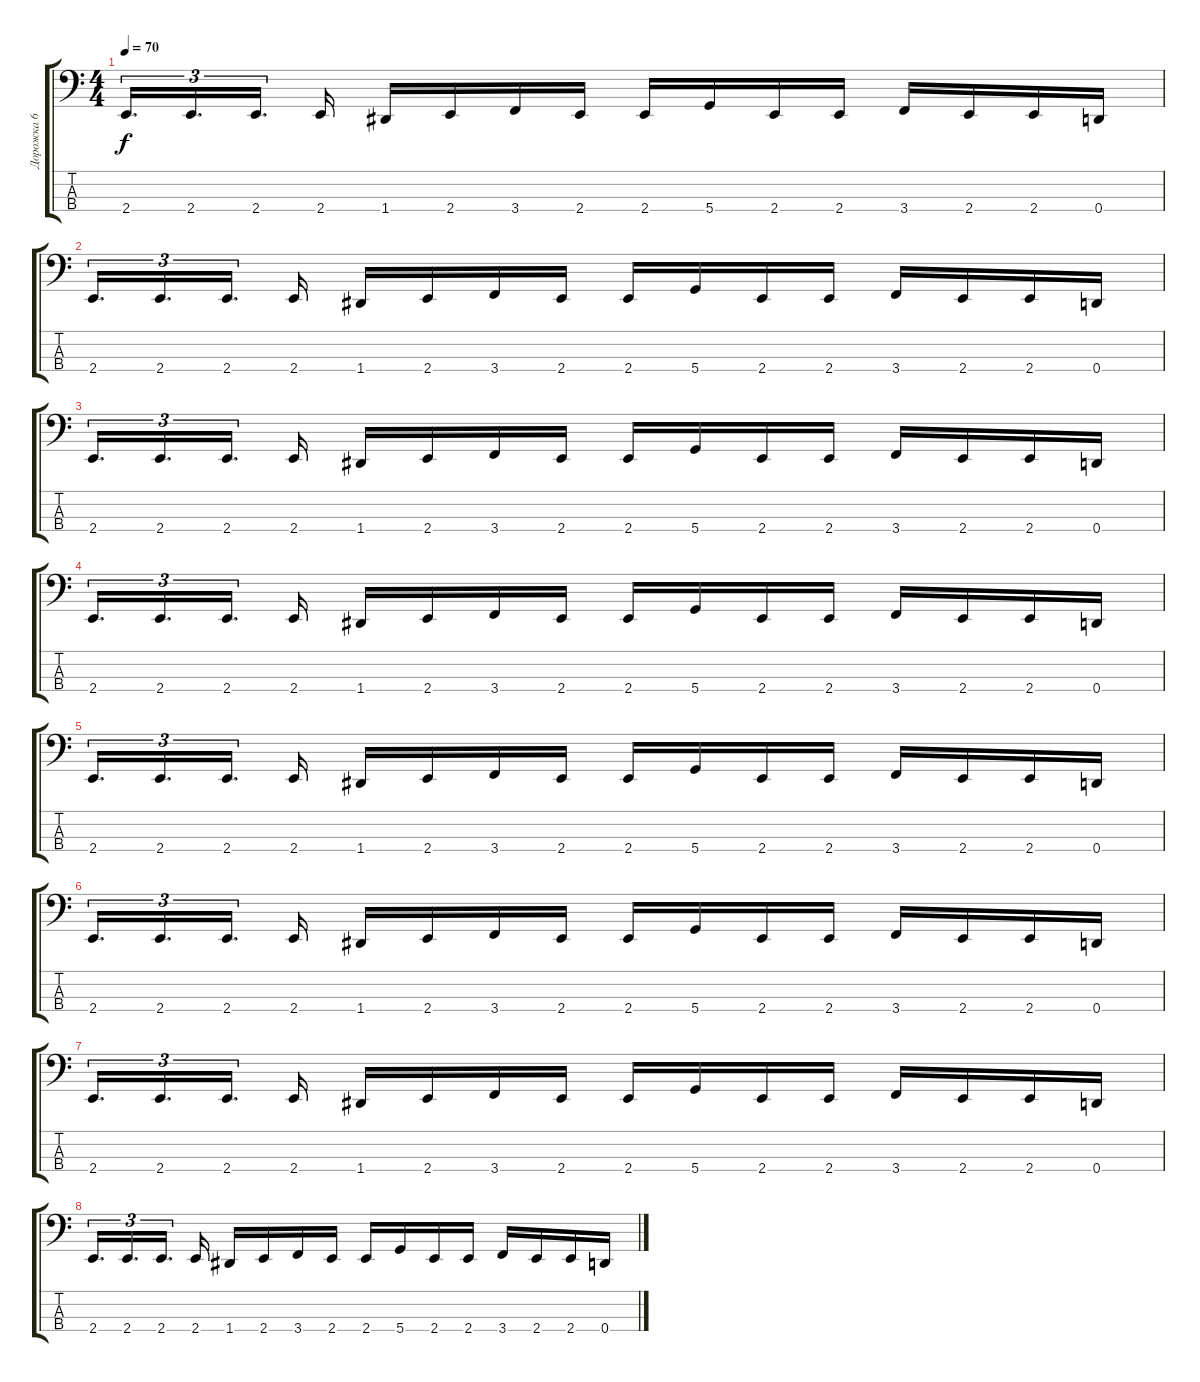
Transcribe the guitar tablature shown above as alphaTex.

\track ("Дорожка 6" "Дорожка 6") {instrument electricbassfinger}
\staff {score tabs}
\tuning (G2 D2 A1 D1) {hide}
\ts (4 4)
\tempo 70
\clef f4
\ks c
2.4.16{d tu (3 2) dy f} 2.4.16{d tu (3 2)} 2.4.16{d tu (3 2) beam splitsecondary} 2.4.16 1.4.16 2.4.16 3.4.16 2.4.16 2.4.16 5.4.16 2.4.16 2.4.16 3.4.16 2.4.16 2.4.16 0.4.16 |
2.4.16{d tu (3 2)} 2.4.16{d tu (3 2)} 2.4.16{d tu (3 2) beam splitsecondary} 2.4.16 1.4.16 2.4.16 3.4.16 2.4.16 2.4.16 5.4.16 2.4.16 2.4.16 3.4.16 2.4.16 2.4.16 0.4.16 |
2.4.16{d tu (3 2)} 2.4.16{d tu (3 2)} 2.4.16{d tu (3 2) beam splitsecondary} 2.4.16 1.4.16 2.4.16 3.4.16 2.4.16 2.4.16 5.4.16 2.4.16 2.4.16 3.4.16 2.4.16 2.4.16 0.4.16 |
2.4.16{d tu (3 2)} 2.4.16{d tu (3 2)} 2.4.16{d tu (3 2) beam splitsecondary} 2.4.16 1.4.16 2.4.16 3.4.16 2.4.16 2.4.16 5.4.16 2.4.16 2.4.16 3.4.16 2.4.16 2.4.16 0.4.16 |
2.4.16{d tu (3 2)} 2.4.16{d tu (3 2)} 2.4.16{d tu (3 2) beam splitsecondary} 2.4.16 1.4.16 2.4.16 3.4.16 2.4.16 2.4.16 5.4.16 2.4.16 2.4.16 3.4.16 2.4.16 2.4.16 0.4.16 |
2.4.16{d tu (3 2)} 2.4.16{d tu (3 2)} 2.4.16{d tu (3 2) beam splitsecondary} 2.4.16 1.4.16 2.4.16 3.4.16 2.4.16 2.4.16 5.4.16 2.4.16 2.4.16 3.4.16 2.4.16 2.4.16 0.4.16 |
2.4.16{d tu (3 2)} 2.4.16{d tu (3 2)} 2.4.16{d tu (3 2) beam splitsecondary} 2.4.16 1.4.16 2.4.16 3.4.16 2.4.16 2.4.16 5.4.16 2.4.16 2.4.16 3.4.16 2.4.16 2.4.16 0.4.16 |
2.4.16{d tu (3 2)} 2.4.16{d tu (3 2)} 2.4.16{d tu (3 2) beam splitsecondary} 2.4.16 1.4.16 2.4.16 3.4.16 2.4.16 2.4.16 5.4.16 2.4.16 2.4.16 3.4.16 2.4.16 2.4.16 0.4.16
